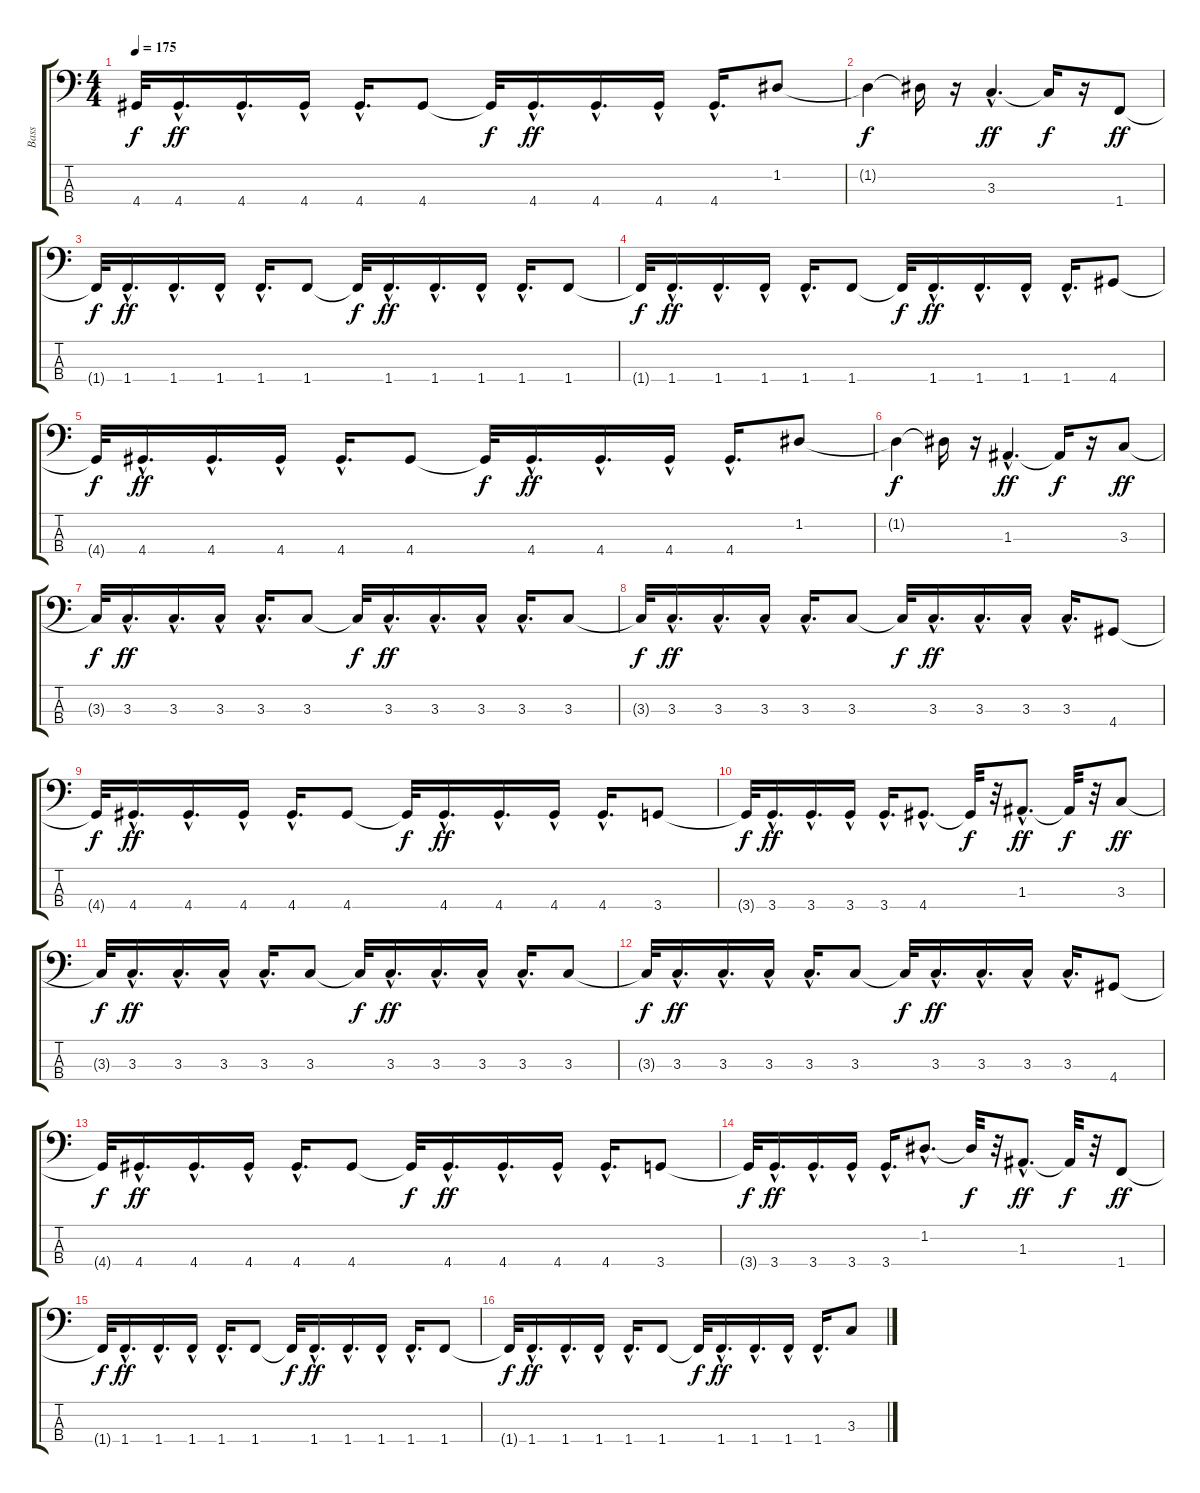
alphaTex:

\track ("Bass" "Bass") {instrument electricbasspick}
\staff {score tabs}
\tuning (G2 D2 A1 E1) {hide}
\ts (4 4)
\tempo 175
\clef f4
\ks c
4.4{t}.32{dy f} 4.4{hac}.16{d dy ff} 4.4{hac}.16{d} 4.4{hac}.16 4.4{hac}.16{d} 4.4.8 4.4{t}.32{dy f} 4.4{hac}.16{d dy ff} 4.4{hac}.16{d} 4.4{hac}.16 4.4{hac}.16{d} 1.2.8 |
1.2{t}.4{dy f} 1.2{t}.16 r.16 3.3{hac}.4{d dy ff} 3.3{t}.16{dy f} r.16 1.4.8{dy ff} |
1.4{t}.32{dy f} 1.4{hac}.16{d dy ff} 1.4{hac}.16{d} 1.4{hac}.16 1.4{hac}.16{d} 1.4.8 1.4{t}.32{dy f} 1.4{hac}.16{d dy ff} 1.4{hac}.16{d} 1.4{hac}.16 1.4{hac}.16{d} 1.4.8 |
1.4{t}.32{dy f} 1.4{hac}.16{d dy ff} 1.4{hac}.16{d} 1.4{hac}.16 1.4{hac}.16{d} 1.4.8 1.4{t}.32{dy f} 1.4{hac}.16{d dy ff} 1.4{hac}.16{d} 1.4{hac}.16 1.4{hac}.16{d} 4.4.8 |
4.4{t}.32{dy f} 4.4{hac}.16{d dy ff} 4.4{hac}.16{d} 4.4{hac}.16 4.4{hac}.16{d} 4.4.8 4.4{t}.32{dy f} 4.4{hac}.16{d dy ff} 4.4{hac}.16{d} 4.4{hac}.16 4.4{hac}.16{d} 1.2.8 |
1.2{t}.4{dy f} 1.2{t}.16 r.16 1.3{hac}.4{d dy ff} 1.3{t}.16{dy f} r.16 3.3.8{dy ff} |
3.3{t}.32{dy f} 3.3{hac}.16{d dy ff} 3.3{hac}.16{d} 3.3{hac}.16 3.3{hac}.16{d} 3.3.8 3.3{t}.32{dy f} 3.3{hac}.16{d dy ff} 3.3{hac}.16{d} 3.3{hac}.16 3.3{hac}.16{d} 3.3.8 |
3.3{t}.32{dy f} 3.3{hac}.16{d dy ff} 3.3{hac}.16{d} 3.3{hac}.16 3.3{hac}.16{d} 3.3.8 3.3{t}.32{dy f} 3.3{hac}.16{d dy ff} 3.3{hac}.16{d} 3.3{hac}.16 3.3{hac}.16{d} 4.4.8 |
4.4{t}.32{dy f} 4.4{hac}.16{d dy ff} 4.4{hac}.16{d} 4.4{hac}.16 4.4{hac}.16{d} 4.4.8 4.4{t}.32{dy f} 4.4{hac}.16{d dy ff} 4.4{hac}.16{d} 4.4{hac}.16 4.4{hac}.16{d} 3.4.8 |
3.4{t}.32{dy f} 3.4{hac}.16{d dy ff} 3.4{hac}.16{d} 3.4{hac}.16 3.4{hac}.16{d} 4.4{hac}.8{d} 4.4{t}.32{dy f} r.32 1.3{hac}.8{d dy ff} 1.3{t}.32{dy f} r.32 3.3.8{dy ff} |
3.3{t}.32{dy f} 3.3{hac}.16{d dy ff} 3.3{hac}.16{d} 3.3{hac}.16 3.3{hac}.16{d} 3.3.8 3.3{t}.32{dy f} 3.3{hac}.16{d dy ff} 3.3{hac}.16{d} 3.3{hac}.16 3.3{hac}.16{d} 3.3.8 |
3.3{t}.32{dy f} 3.3{hac}.16{d dy ff} 3.3{hac}.16{d} 3.3{hac}.16 3.3{hac}.16{d} 3.3.8 3.3{t}.32{dy f} 3.3{hac}.16{d dy ff} 3.3{hac}.16{d} 3.3{hac}.16 3.3{hac}.16{d} 4.4.8 |
4.4{t}.32{dy f} 4.4{hac}.16{d dy ff} 4.4{hac}.16{d} 4.4{hac}.16 4.4{hac}.16{d} 4.4.8 4.4{t}.32{dy f} 4.4{hac}.16{d dy ff} 4.4{hac}.16{d} 4.4{hac}.16 4.4{hac}.16{d} 3.4.8 |
3.4{t}.32{dy f} 3.4{hac}.16{d dy ff} 3.4{hac}.16{d} 3.4{hac}.16 3.4{hac}.16{d} 1.2{hac}.8{d} 1.2{t}.32{dy f} r.32 1.3{hac}.8{d dy ff} 1.3{t}.32{dy f} r.32 1.4.8{dy ff} |
1.4{t}.32{dy f} 1.4{hac}.16{d dy ff} 1.4{hac}.16{d} 1.4{hac}.16 1.4{hac}.16{d} 1.4.8 1.4{t}.32{dy f} 1.4{hac}.16{d dy ff} 1.4{hac}.16{d} 1.4{hac}.16 1.4{hac}.16{d} 1.4.8 |
1.4{t}.32{dy f} 1.4{hac}.16{d dy ff} 1.4{hac}.16{d} 1.4{hac}.16 1.4{hac}.16{d} 1.4.8 1.4{t}.32{dy f} 1.4{hac}.16{d dy ff} 1.4{hac}.16{d} 1.4{hac}.16 1.4{hac}.16{d} 3.3.8
